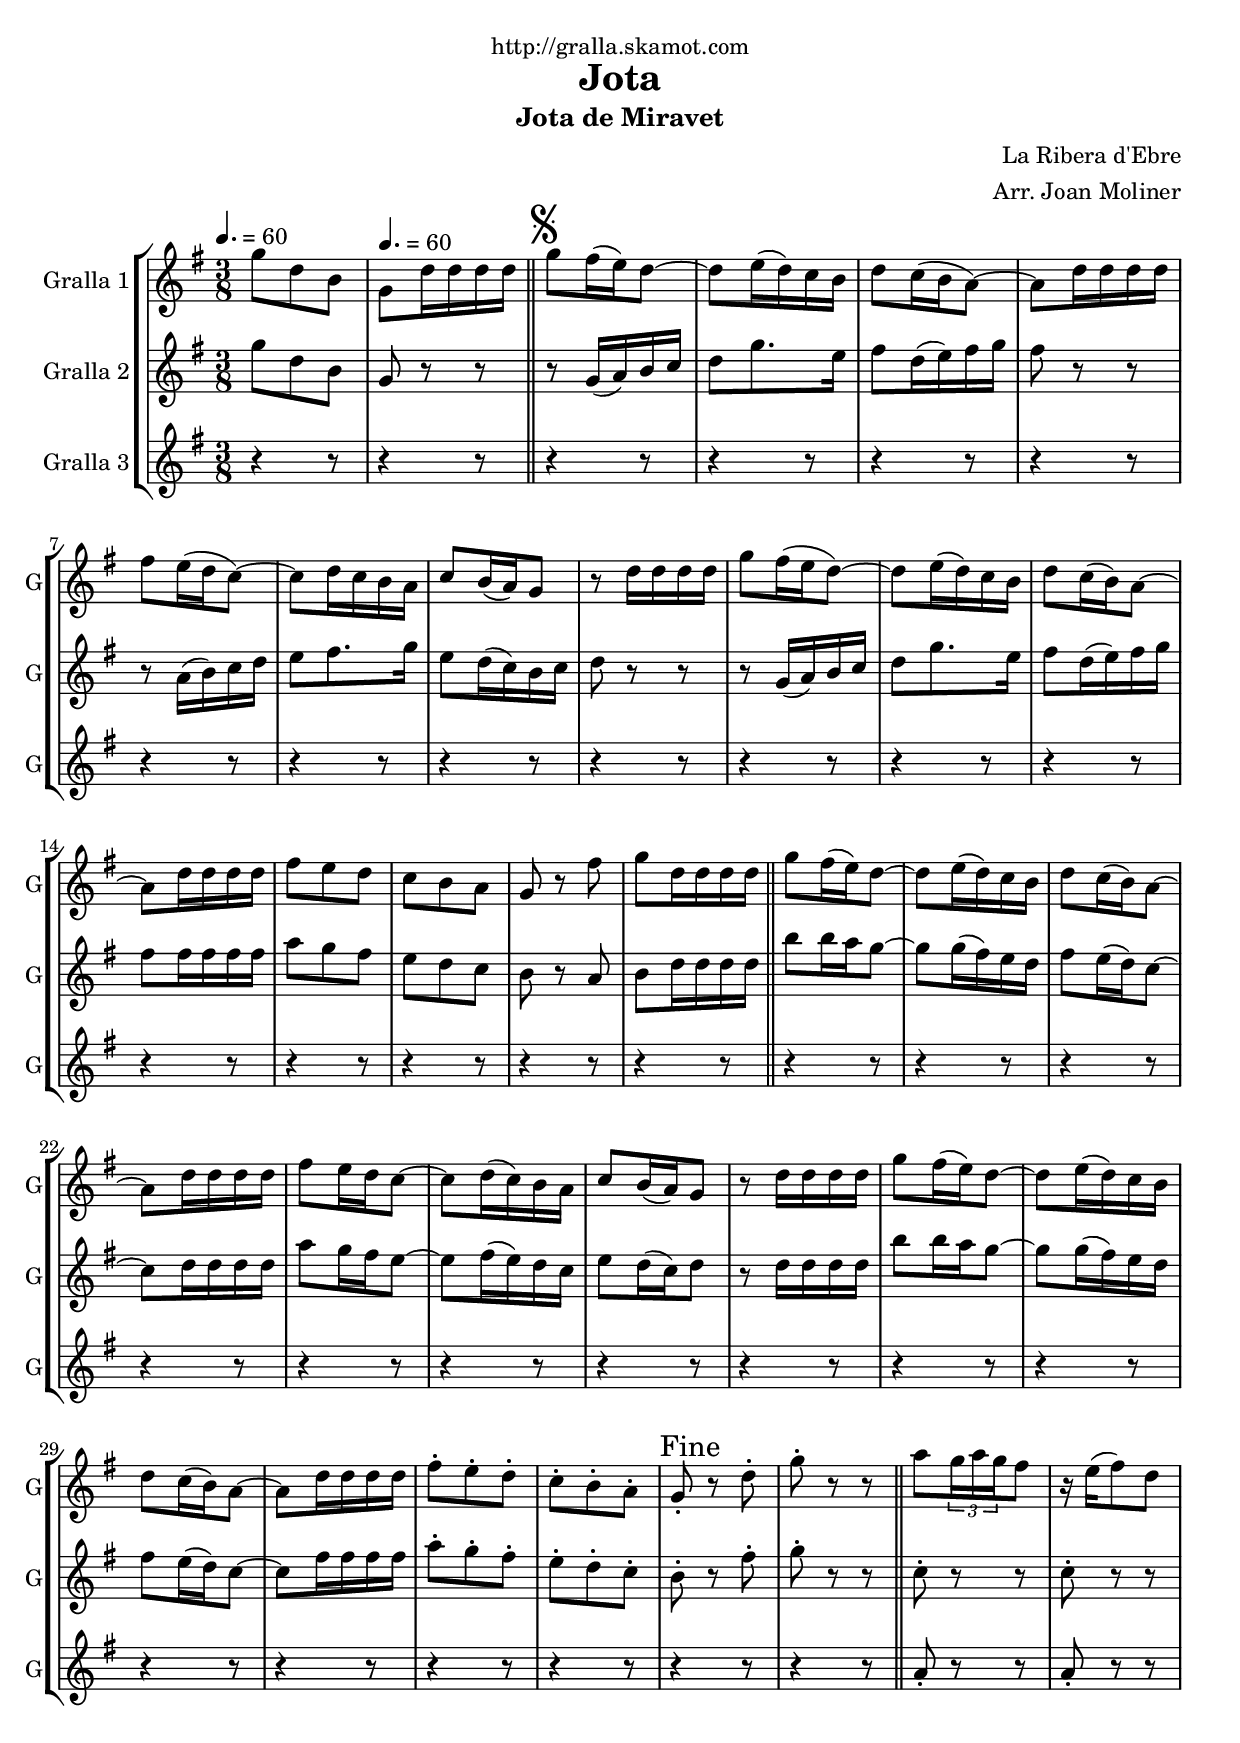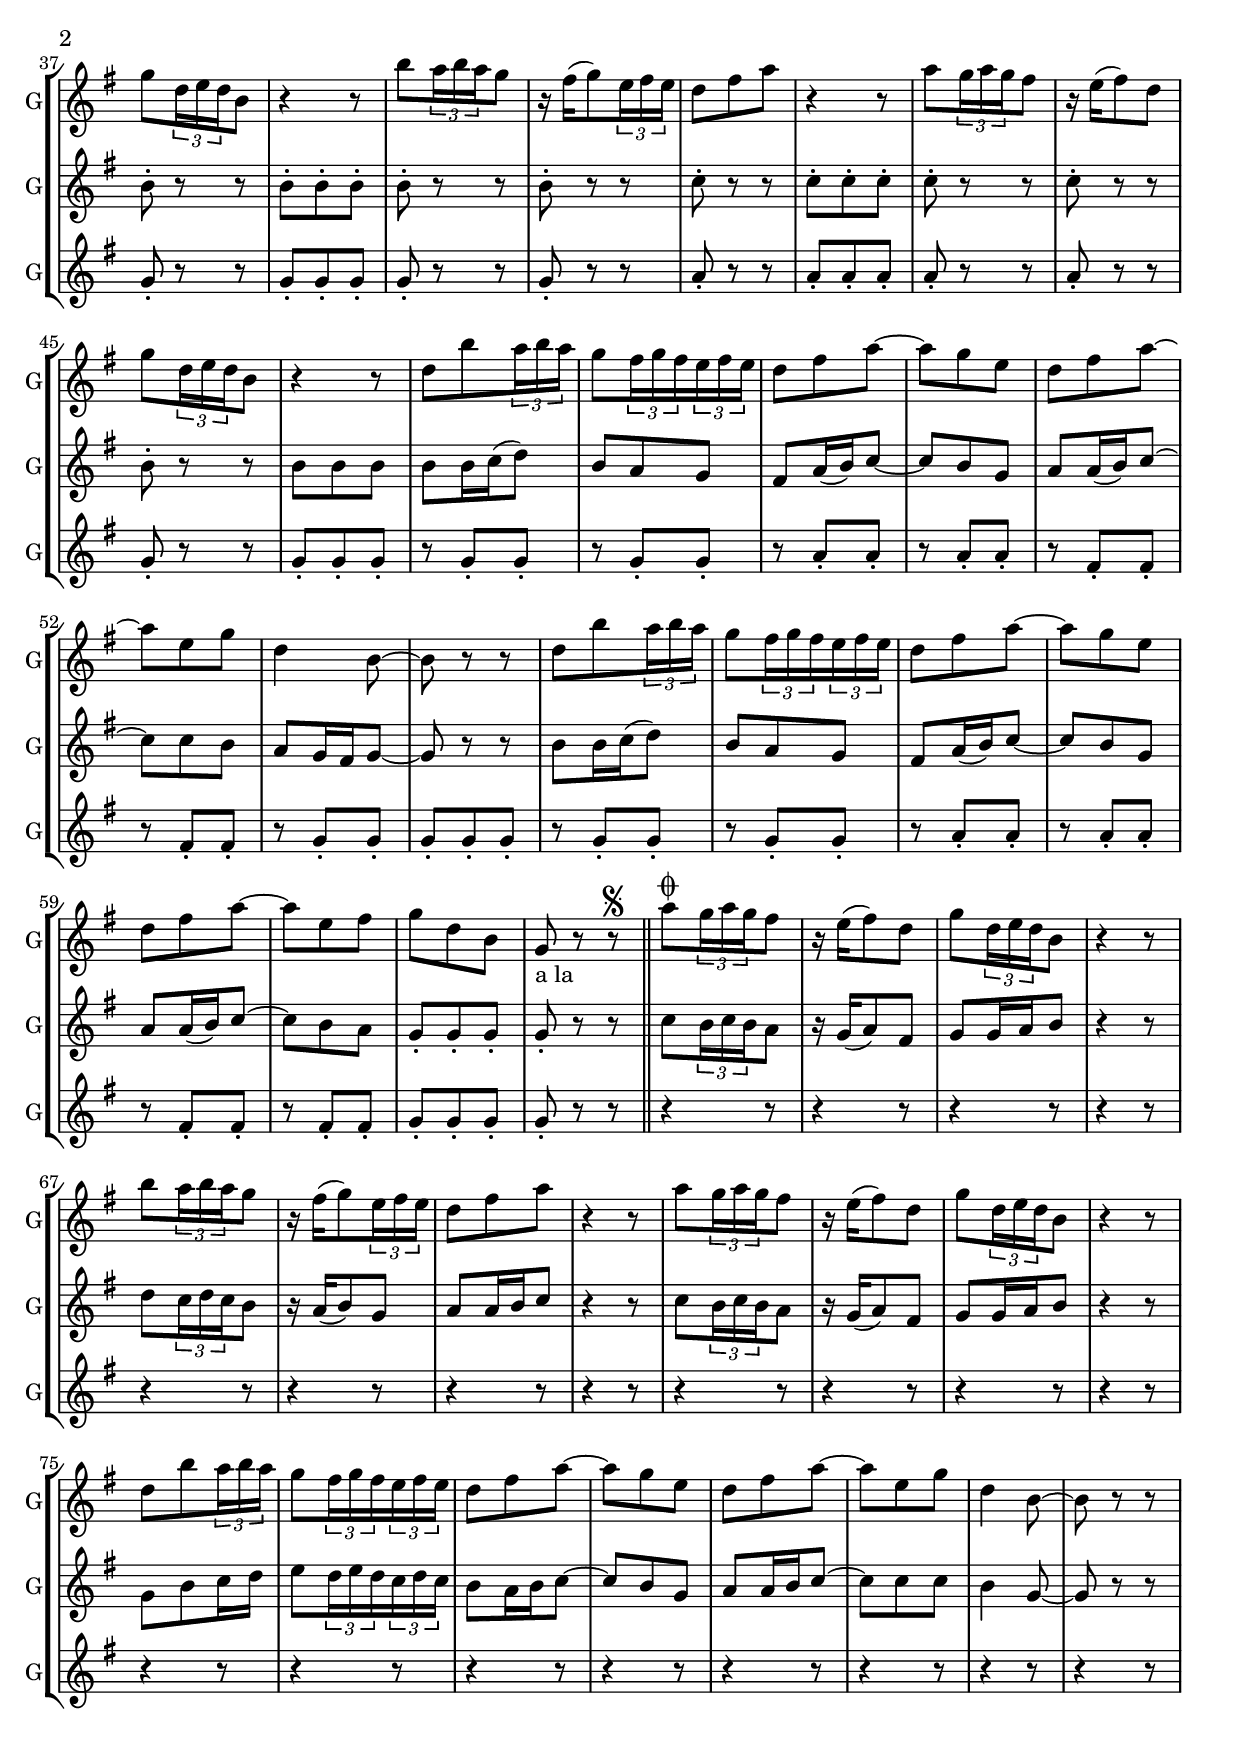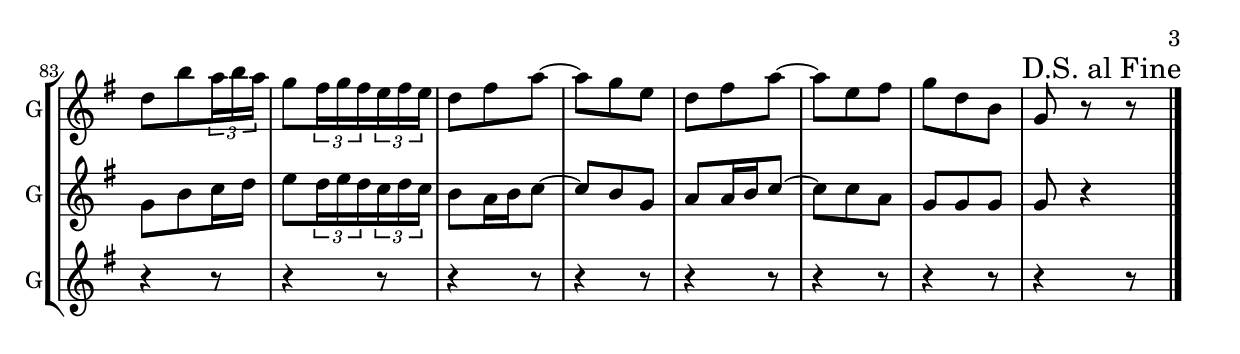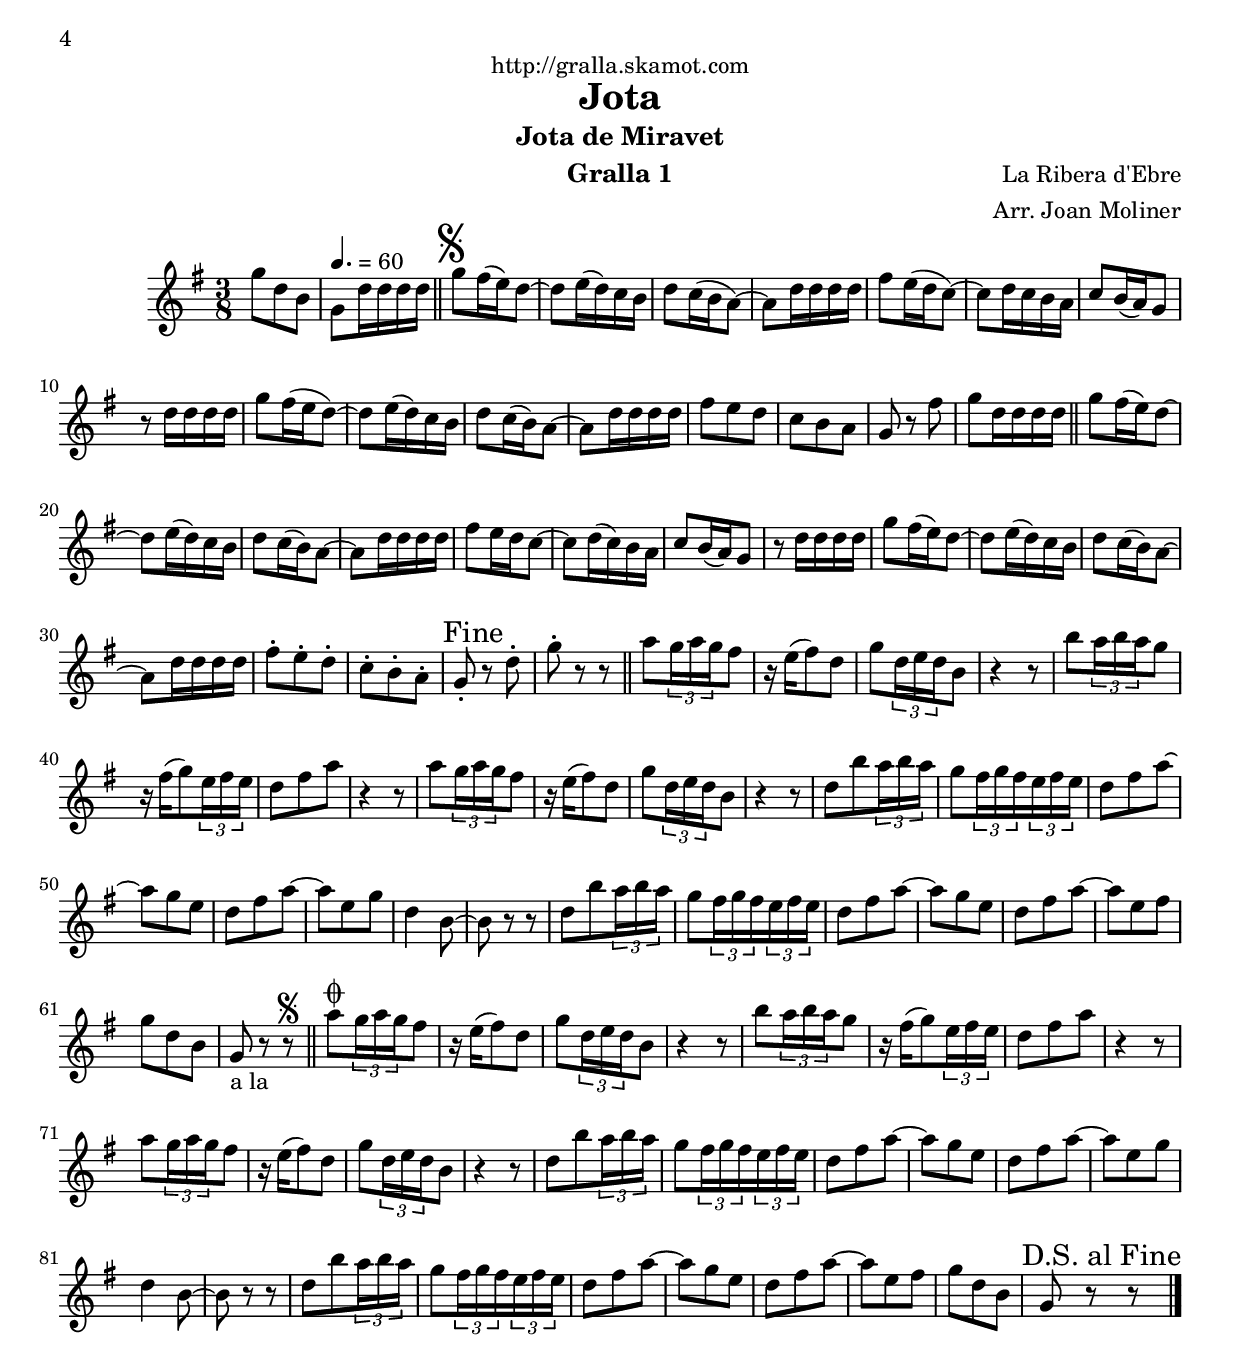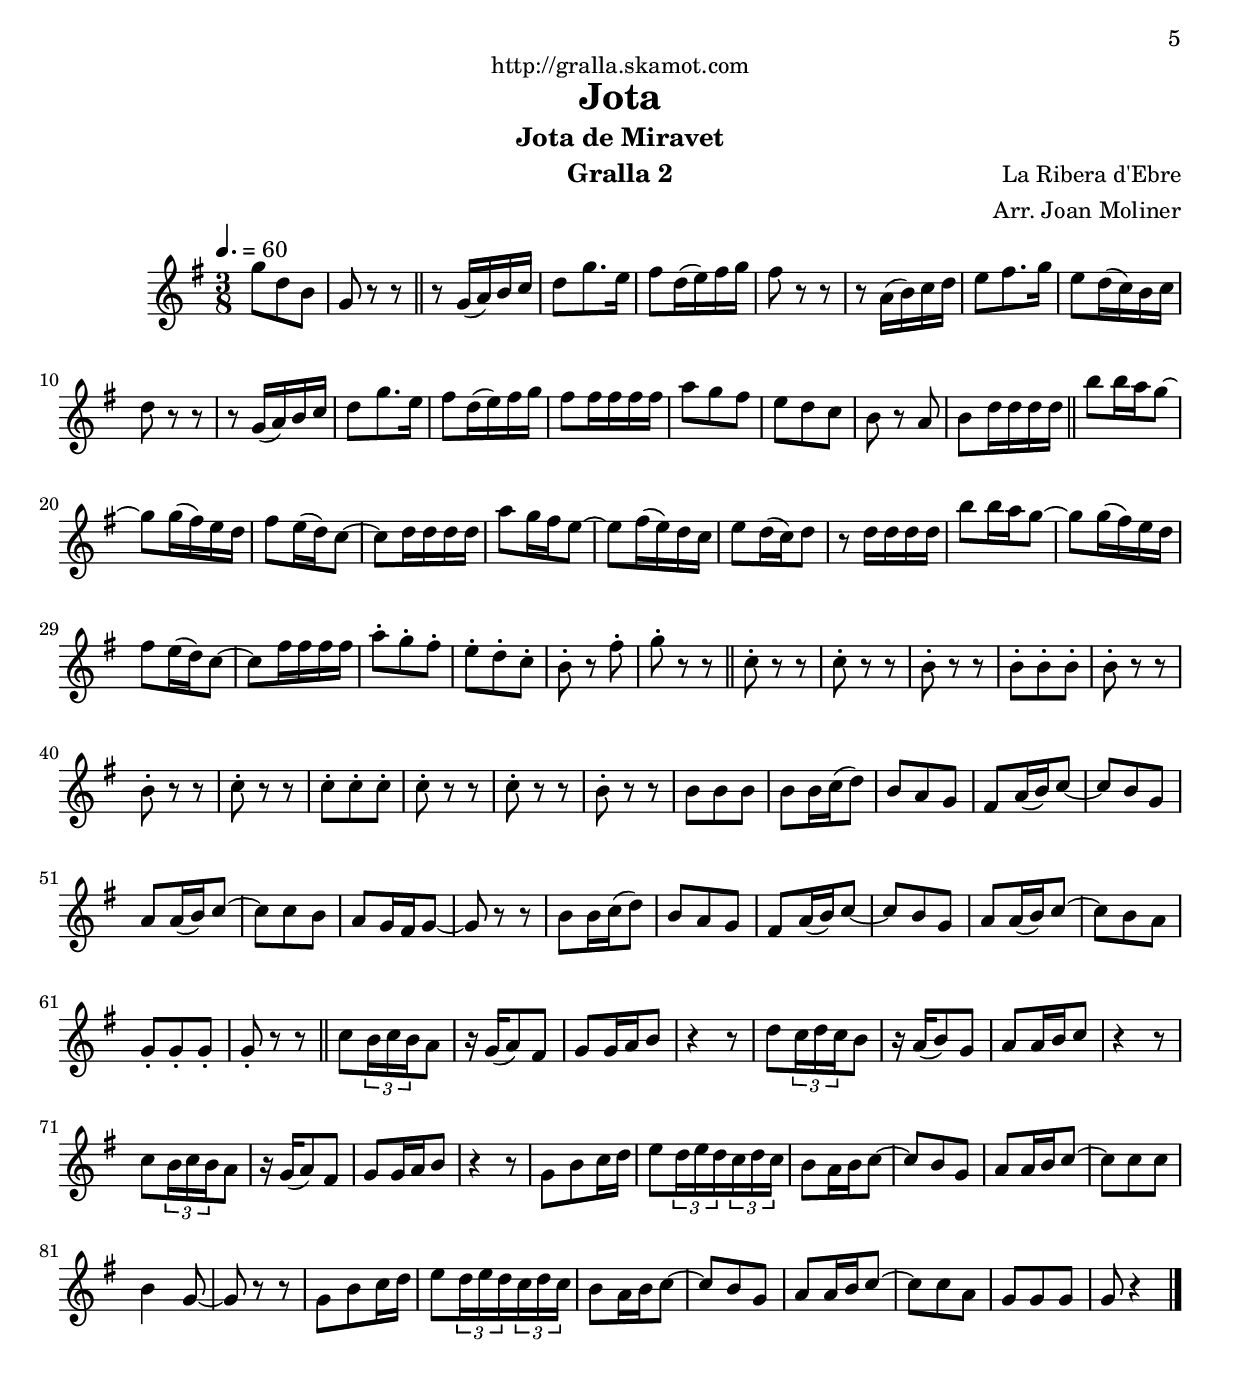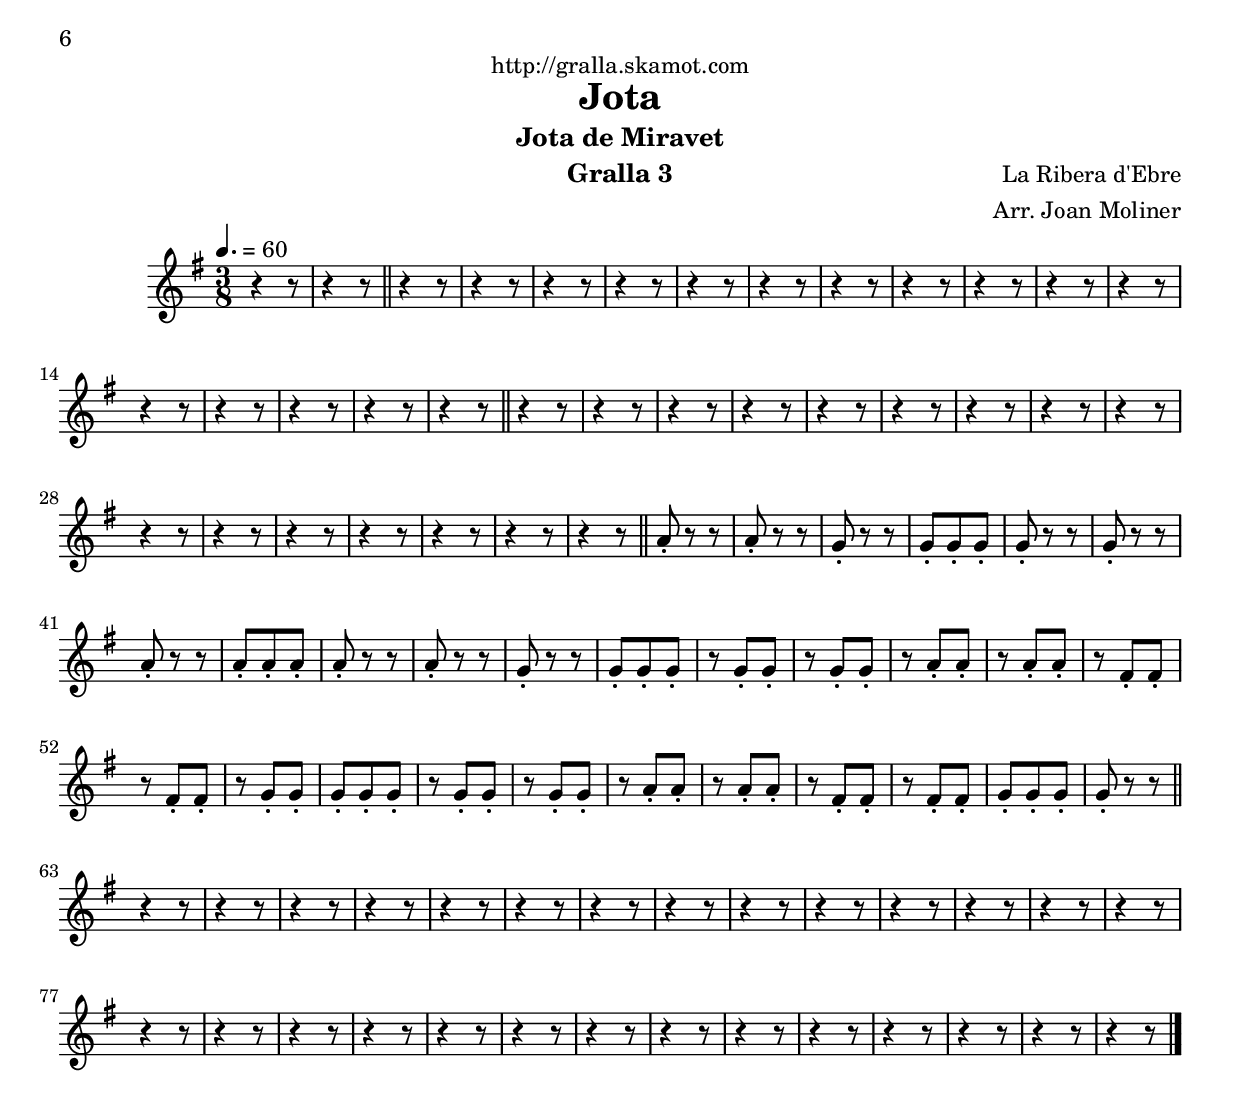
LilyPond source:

\version "2.16.2"

\header {
  dedication="http://gralla.skamot.com"
  title="Jota"
  subtitle="Jota de Miravet"
  subsubtitle=""
  poet=""
  meter=""
  piece=""
  composer="La Ribera d'Ebre"
  arranger="Arr. Joan Moliner"
  opus=""
  instrument=""
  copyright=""
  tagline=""
}

liniaroAa =
\relative g''
{
  \clef treble
  \key g \major
  \time 3/8
  g8 d b \tempo 4. = 60  |
  g8 d'16 d d d  \bar "||"
  \mark \markup {\musicglyph #"scripts.segno"} g8 fis16 ( e ) d8 ~  |
  d8 e16 ( d ) c b  |
  %05
  d8 c16 ( b a8 ~ )  |
  a8 d16 d d d  |
  fis8 e16 ( d c8 ~ )  |
  c8 d16 c b a   |
  c8 b16 ( a ) g8  |
  %10
  r8 d'16 d d d  |
  g8 fis16 ( e d8 ~ )  |
  d8 e16 ( d ) c b  |
  d8 c16 ( b ) a8 ~  |
  a8 d16 d d d  |
  %15
  fis8 e d  |
  c8 b a  |
  g8 r fis'  |
  g8 d16 d d d  \bar "||"
  g8 fis16 ( ( e ) ) d8 ~  |
  %20
  d8 e16 ( d ) c b  |
  d8 c16 ( b ) a8 ~  |
  a8 d16 d d d  |
  fis8 e16 d c8 ~   |
  c8 d16 ( c ) b a  |
  %25
  c8 b16 ( a ) g8  |
  r8 d'16 d d d  |
  g8 fis16 ( ( e ) ) d8 ~  |
  d8 e16 ( d ) c b  |
  d8 c16 ( b ) a8 ~  |
  %30
  a8 d16 d d d  |
  fis8-. e-. d-.  |
  c8-. b-. a-.  |
  \mark "Fine" g8-. r d'-.  |
   g8-. r r  \bar "||"
  %35
  a8 \times 2/3 { g16 a g } fis8  |
  r16 e ( fis8 ) d  |
  g8 \times 2/3 { d16 e d } b8  |
  r4 r8  |
  b'8 \times 2/3 { a16 b a } g8  |
  %40
  r16 fis ( g8 ) \times 2/3 { e16 fis e }  |
  d8 fis a  |
  r4 r8  |
  a8 \times 2/3 { g16 a g } fis8  |
  r16 e ( fis8 ) d  |
  %45
  g8 \times 2/3 { d16 e d } b8  |
  r4 r8  |
  d8 b' \times 2/3 { a16 b a }  |
  g8 \times 2/3 { fis16 g fis } \times 2/3 { e fis e }  |
  d8 fis a ~  |
  %50
  a8 g e  |
  d8 fis a ~  |
  a8 e g  |
  d4 b8 ~  |
  b8 r r  |
  %55
  d8 b' \times 2/3 { a16 b a }  |
  g8 \times 2/3 { fis16 g fis } \times 2/3 { e fis e }  |
  d8 fis a ~  |
  a8 g e  |
  d8 fis a ~  |
  %60
  a8 e fis  |
  g8 d b  |
  g8 _"a la " r r \segno  \bar "||"
  a'8 \coda \times 2/3 { g16 a g } fis8  |
  r16 e ( fis8 ) d  |
  %65
  g8 \times 2/3 { d16 e d } b8  |
  r4 r8  |
  b'8 \times 2/3 { a16 b a } g8  |
  r16 fis ( g8 ) \times 2/3 { e16 fis e }  |
  d8 fis a  |
  %70
  r4 r8  |
  a8 \times 2/3 { g16 a g } fis8  |
  r16 e ( fis8 ) d  |
  g8 \times 2/3 { d16 e d } b8  |
  r4 r8  |
  %75
  d8 b' \times 2/3 { a16 b a }  |
  g8 \times 2/3 { fis16 g fis } \times 2/3 { e fis e }  |
  d8 fis a ~  |
  a8 g e  |
  d8 fis a ~  |
  %80
  a8 e g  |
  d4 b8 ~  |
  b8 r r  |
  d8 b' \times 2/3 { a16 b a }  |
  g8 \times 2/3 { fis16 g fis } \times 2/3 { e fis e }  |
  %85
  d8 fis a ~  |
  a8 g e  |
  d8 fis a ~  |
  a8 e fis  |
  g8 d b  |
  %90
  \mark "D.S. al Fine" g8 r r  \bar "|."
}

liniaroAb =
\relative g''
{
  \tempo 4. = 60
  \clef treble
  \key g \major
  \time 3/8
  g8 d b  |
  g8 r r  \bar "||"
  r8 g16 ( a ) b c  |
  d8 g8. e16  |
  %05
  fis8 d16 ( e ) fis g  |
  fis8 r r  |
  r8 a,16 ( b ) c d  |
  e8 fis8. g16  |
  e8 d16 ( c ) b c  |
  %10
  d8 r r  |
  r8 g,16 ( a ) b c  |
  d8 g8. e16  |
  fis8 d16 ( e ) fis g  |
  fis8 fis16 fis fis fis  |
  %15
  a8 g fis  |
  e8 d c  |
  b8 r a  |
  b8 d16 d d d  \bar "||"
  b'8 b16 a g8 ~  |
  %20
  g8 g16 ( fis ) e d  |
  fis8 e16 ( d ) c8 ~  |
  c8 d16 d d d  |
  a'8 g16 fis e8 ~   |
  e8 fis16 ( e ) d c  |
  %25
  e8 d16 ( c ) d8  |
  r8 d16 d d d  |
  b'8 b16 a g8 ~  |
  g8 g16 ( fis ) e d  |
  fis8 e16 ( d ) c8 ~  |
  %30
  c8 fis16 fis fis fis  |
  a8-. g-. fis-.  |
  e8-. d-. c-.  |
  b8-. r fis'-.  |
  g8-. r r  \bar "||"
  %35
  c,8-. r r  |
  c8-. r r  |
  b8-. r r  |
  b8-. b-. b-.  |
  b8-. r r  |
  %40
  b8-. r r  |
  c8-. r r  |
  c8-. c-. c-.  |
  c8-. r r  |
  c8-. r r  |
  %45
  b8-. r r  |
  b8 b b  |
  b8 b16 c ( d8 )  |
  b8 a g  |
  fis8 a16 ( b ) c8 ~  |
  %50
  c8 b g  |
  a8 a16 ( b ) c8 ~  |
  c8 c b  |
  a8 g16 fis g8 ~   |
  g8 r r  |
  %55
  b8 b16 c ( d8 )  |
  b8 a g  |
  fis8 a16 ( b ) c8 ~  |
  c8 b g  |
  a8 a16 ( b ) c8 ~  |
  %60
  c8 b a  |
  g8-. g-. g-.  |
  g8-. r r  \bar "||"
  c8 \times 2/3 { b16 c b } a8  |
  r16 g ( a8 ) fis  |
  %65
  g8 g16 a b8  |
  r4 r8  |
  d8 \times 2/3 { c16 d c } b8  |
  r16 a ( b8 ) g  |
  a8 a16 b c8  |
  %70
  r4 r8  |
  c8 \times 2/3 { b16 c b } a8  |
  r16 g ( a8 ) fis  |
  g8 g16 a b8  |
  r4 r8  |
  %75
  g8 b c16 d  |
  e8 \times 2/3 { d16 e d } \times 2/3 { c d c }  |
  b8 a16 b c8 ~  |
  c8 b g  |
  a8 a16 b c8 ~  |
  %80
  c8 c c  |
  b4 g8 ~  |
  g8 r r  |
  g8 b c16 d  |
  e8 \times 2/3 { d16 e d } \times 2/3 { c d c }  |
  %85
  b8 a16 b c8 ~  |
  c8 b g  |
  a8 a16 b c8 ~  |
  c8 c a  |
  g8 g g  |
  %90
  g8 r4  \bar "|." % kompletite
}

liniaroAc =
\relative a'
{
  \tempo 4. = 60
  \clef treble
  \key g \major
  \time 3/8
  r4 r8  |
  r4 r8  \bar "||"
  r4 r8  |
  r4 r8  |
  %05
  r4 r8  |
  r4 r8  |
  r4 r8  |
  r4 r8  |
  r4 r8  |
  %10
  r4 r8  |
  r4 r8  |
  r4 r8  |
  r4 r8  |
  r4 r8  |
  %15
  r4 r8  |
  r4 r8  |
  r4 r8  |
  r4 r8  \bar "||"
  r4 r8  |
  %20
  r4 r8  |
  r4 r8  |
  r4 r8  |
  r4 r8  |
  r4 r8  |
  %25
  r4 r8  |
  r4 r8  |
  r4 r8  |
  r4 r8  |
  r4 r8  |
  %30
  r4 r8  |
  r4 r8  |
  r4 r8  |
  r4 r8  |
  r4 r8  \bar "||"
  %35
  a8-. r r  |
  a8-. r r  |
  g8-. r r  |
  g8-. g-. g-.  |
  g8-. r r  |
  %40
  g8-. r r  |
  a8-. r r  |
  a8-. a-. a-.  |
  a8-. r r  |
  a8-. r r  |
  %45
  g8-. r r  |
  g8-. g-. g-.  |
  r8 g-. g-.  |
  r8 g-. g-.  |
  r8 a-. a-.  |
  %50
  r8 a-. a-.  |
  r8 fis-. fis-.  |
  r8 fis-. fis-.  |
  r8 g-. g-.  |
  g8-. g-. g-.  |
  %55
  r8 g-. g-.  |
  r8 g-. g-.  |
  r8 a-. a-.  |
  r8 a-. a-.  |
  r8 fis-. fis-.  |
  %60
  r8 fis-. fis-.  |
  g8-. g-. g-.  |
  g8-. r r  \bar "||"
  r4 r8  |
  r4 r8  |
  %65
  r4 r8  |
  r4 r8  |
  r4 r8  |
  r4 r8  |
  r4 r8  |
  %70
  r4 r8  |
  r4 r8  |
  r4 r8  |
  r4 r8  |
  r4 r8  |
  %75
  r4 r8  |
  r4 r8  |
  r4 r8  |
  r4 r8  |
  r4 r8  |
  %80
  r4 r8  |
  r4 r8  |
  r4 r8  |
  r4 r8  |
  r4 r8  |
  %85
  r4 r8  |
  r4 r8  |
  r4 r8  |
  r4 r8  |
  r4 r8  |
  %90
  r4 r8  \bar "|."
}

\bookpart {
  \score {
    \new StaffGroup {
      \override Score.RehearsalMark #'self-alignment-X = #LEFT
      <<
        \new Staff \with {instrumentName = #"Gralla 1" shortInstrumentName = #"G"} \liniaroAa
        \new Staff \with {instrumentName = #"Gralla 2" shortInstrumentName = #"G"} \liniaroAb
        \new Staff \with {instrumentName = #"Gralla 3" shortInstrumentName = #"G"} \liniaroAc
      >>
    }
    \layout {}
  }
  \score { \unfoldRepeats
    \new StaffGroup {
      \override Score.RehearsalMark #'self-alignment-X = #LEFT
      <<
        \new Staff \with {instrumentName = #"Gralla 1" shortInstrumentName = #"G"} \liniaroAa
        \new Staff \with {instrumentName = #"Gralla 2" shortInstrumentName = #"G"} \liniaroAb
        \new Staff \with {instrumentName = #"Gralla 3" shortInstrumentName = #"G"} \liniaroAc
      >>
    }
    \midi {
      \set Staff.midiInstrument = "oboe"
      \set DrumStaff.midiInstrument = "drums"
    }
  }
}

\bookpart {
  \header {instrument="Gralla 1"}
  \score {
    \new StaffGroup {
      \override Score.RehearsalMark #'self-alignment-X = #LEFT
      <<
        \new Staff \liniaroAa
      >>
    }
    \layout {}
  }
  \score { \unfoldRepeats
    \new StaffGroup {
      \override Score.RehearsalMark #'self-alignment-X = #LEFT
      <<
        \new Staff \liniaroAa
      >>
    }
    \midi {
      \set Staff.midiInstrument = "oboe"
      \set DrumStaff.midiInstrument = "drums"
    }
  }
}

\bookpart {
  \header {instrument="Gralla 2"}
  \score {
    \new StaffGroup {
      \override Score.RehearsalMark #'self-alignment-X = #LEFT
      <<
        \new Staff \liniaroAb
      >>
    }
    \layout {}
  }
  \score { \unfoldRepeats
    \new StaffGroup {
      \override Score.RehearsalMark #'self-alignment-X = #LEFT
      <<
        \new Staff \liniaroAb
      >>
    }
    \midi {
      \set Staff.midiInstrument = "oboe"
      \set DrumStaff.midiInstrument = "drums"
    }
  }
}

\bookpart {
  \header {instrument="Gralla 3"}
  \score {
    \new StaffGroup {
      \override Score.RehearsalMark #'self-alignment-X = #LEFT
      <<
        \new Staff \liniaroAc
      >>
    }
    \layout {}
  }
  \score { \unfoldRepeats
    \new StaffGroup {
      \override Score.RehearsalMark #'self-alignment-X = #LEFT
      <<
        \new Staff \liniaroAc
      >>
    }
    \midi {
      \set Staff.midiInstrument = "oboe"
      \set DrumStaff.midiInstrument = "drums"
    }
  }
}

